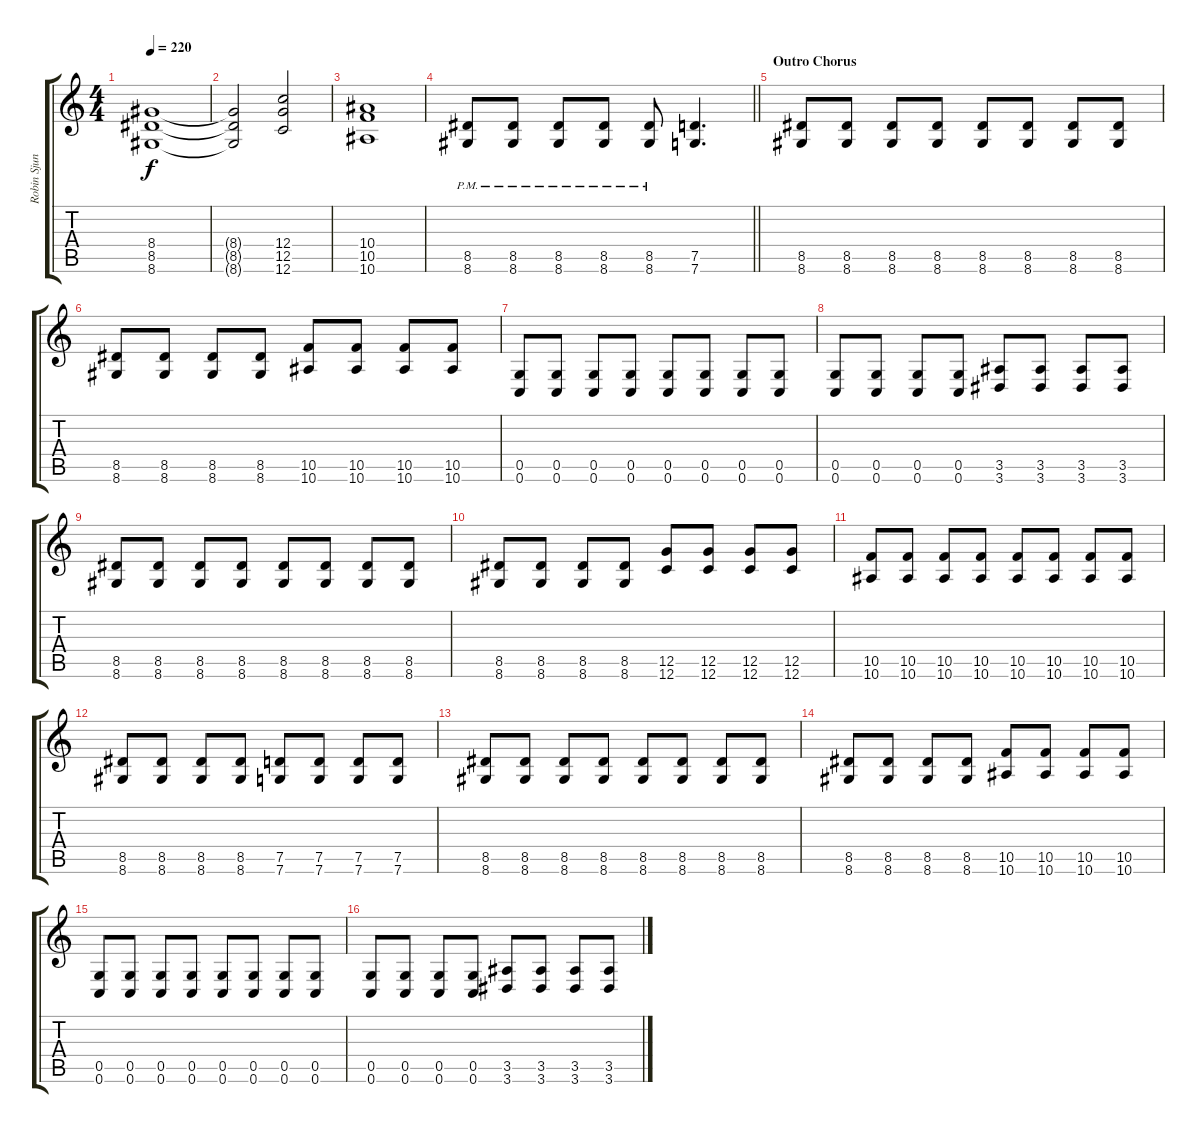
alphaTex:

\track ("Robin Sjunnesson" "Robin Sjun") {instrument distortionguitar}
\staff {score tabs}
\tuning (D4 A3 F3 C3 G2 C2) {hide}
\ts (4 4)
\tempo 220
\clef g2
\ks c
(8.4 8.5 8.6).1{dy f} |
(8.4{t} 8.5{t} 8.6{t}).2 (12.4 12.5 12.6).2 |
(10.4 10.5 10.6).1 |
\barLineRight lightlight
(8.5{pm} 8.6{pm}).8 (8.5{pm} 8.6{pm}).8 (8.5{pm} 8.6{pm}).8 (8.5{pm} 8.6{pm}).8 (8.5{pm} 8.6{pm}).8 (7.5 7.6).4{d} |
\section ("" "Outro Chorus")
(8.5 8.6).8 (8.5 8.6).8 (8.5 8.6).8 (8.5 8.6).8 (8.5 8.6).8 (8.5 8.6).8 (8.5 8.6).8 (8.5 8.6).8 |
(8.5 8.6).8 (8.5 8.6).8 (8.5 8.6).8 (8.5 8.6).8 (10.5 10.6).8 (10.5 10.6).8 (10.5 10.6).8 (10.5 10.6).8 |
(0.5 0.6).8 (0.5 0.6).8 (0.5 0.6).8 (0.5 0.6).8 (0.5 0.6).8 (0.5 0.6).8 (0.5 0.6).8 (0.5 0.6).8 |
(0.5 0.6).8 (0.5 0.6).8 (0.5 0.6).8 (0.5 0.6).8 (3.5 3.6).8 (3.5 3.6).8 (3.5 3.6).8 (3.5 3.6).8 |
(8.5 8.6).8 (8.5 8.6).8 (8.5 8.6).8 (8.5 8.6).8 (8.5 8.6).8 (8.5 8.6).8 (8.5 8.6).8 (8.5 8.6).8 |
(8.5 8.6).8 (8.5 8.6).8 (8.5 8.6).8 (8.5 8.6).8 (12.5 12.6).8 (12.5 12.6).8 (12.5 12.6).8 (12.5 12.6).8 |
(10.5 10.6).8 (10.5 10.6).8 (10.5 10.6).8 (10.5 10.6).8 (10.5 10.6).8 (10.5 10.6).8 (10.5 10.6).8 (10.5 10.6).8 |
(8.5 8.6).8 (8.5 8.6).8 (8.5 8.6).8 (8.5 8.6).8 (7.5 7.6).8 (7.5 7.6).8 (7.5 7.6).8 (7.5 7.6).8 |
(8.5 8.6).8 (8.5 8.6).8 (8.5 8.6).8 (8.5 8.6).8 (8.5 8.6).8 (8.5 8.6).8 (8.5 8.6).8 (8.5 8.6).8 |
(8.5 8.6).8 (8.5 8.6).8 (8.5 8.6).8 (8.5 8.6).8 (10.5 10.6).8 (10.5 10.6).8 (10.5 10.6).8 (10.5 10.6).8 |
(0.5 0.6).8 (0.5 0.6).8 (0.5 0.6).8 (0.5 0.6).8 (0.5 0.6).8 (0.5 0.6).8 (0.5 0.6).8 (0.5 0.6).8 |
(0.5 0.6).8 (0.5 0.6).8 (0.5 0.6).8 (0.5 0.6).8 (3.5 3.6).8 (3.5 3.6).8 (3.5 3.6).8 (3.5 3.6).8
